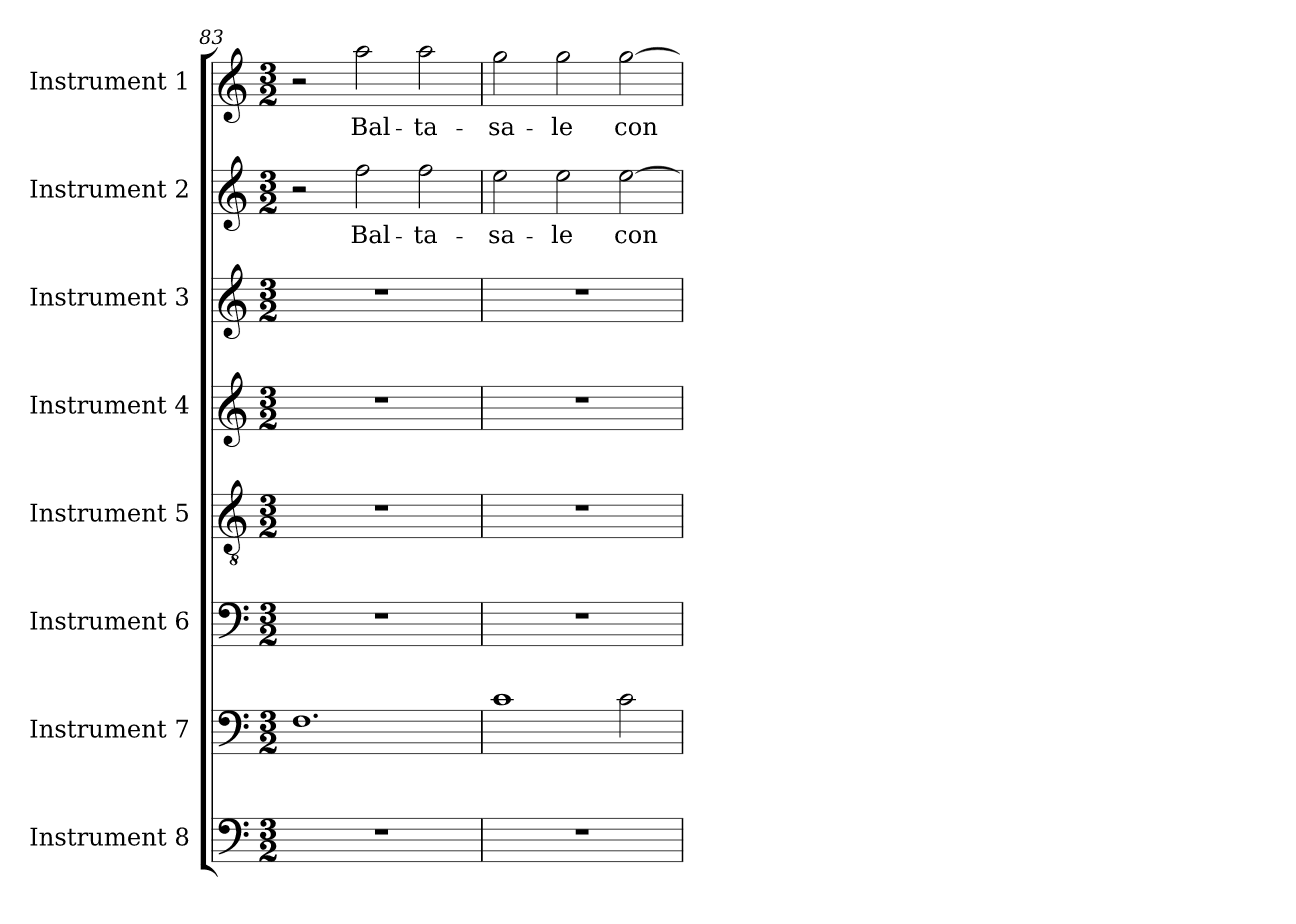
**kern	**kern	**kern	**kern	**kern	**kern	**kern	**text	**kern	**text
*part8	*part7	*part6	*part5	*part4	*part3	*part2	*part2	*part1	*part1
*staff8	*staff7	*staff6	*staff5	*staff4	*staff3	*staff2	*staff2	*staff1	*staff1
*I"Instrument 8	*I"Instrument 7	*I"Instrument 6	*I"Instrument 5	*I"Instrument 4	*I"Instrument 3	*I"Instrument 2	*	*I"Instrument 1	*
*clefF4	*clefF4	*clefF4	*clefGv2	*clefG2	*clefG2	*clefG2	*	*clefG2	*
*k[]	*k[]	*k[]	*k[]	*k[]	*k[]	*k[]	*	*k[]	*
*C:	*C:	*C:	*C:	*C:	*C:	*C:	*	*C:	*
*M3/2	*M3/2	*M3/2	*M3/2	*M3/2	*M3/2	*M3/2	*	*M3/2	*
=83	=83	=83	=83	=83	=83	=83	=83	=83	=83
1.r	1.F	1.r	1.r	1.r	1.r	2r	.	2r	.
!	!	!	!	!	!	!	!LO:LY:b:rj	!	!LO:LY:b:cj
.	.	.	.	.	.	2ff\	Bal-	2aa\	Bal-
!	!	!	!	!	!	!	!LO:LY:b:rj	!	!LO:LY:b:cj
.	.	.	.	.	.	2ff\	-ta-	2aa\	-ta-
=84	=84	=84	=84	=84	=84	=84	=84	=84	=84
!	!	!	!	!	!	!	!LO:LY:b:rj	!	!LO:LY:b:cj
1.r	1c	1.r	1.r	1.r	1.r	2ee\	-sa-	2gg\	-sa-
!	!	!	!	!	!	!	!LO:LY:b:rj	!	!LO:LY:b:cj
.	.	.	.	.	.	2ee\	-le	2gg\	-le
!	!	!	!	!	!	!	!LO:LY:b:rj	!	!LO:LY:b:cj
.	2c\	.	.	.	.	[<2ee\	con	[<2gg\	con
=	=	=	=	=	=	=	=	=	=
*-	*-	*-	*-	*-	*-	*-	*-	*-	*-
